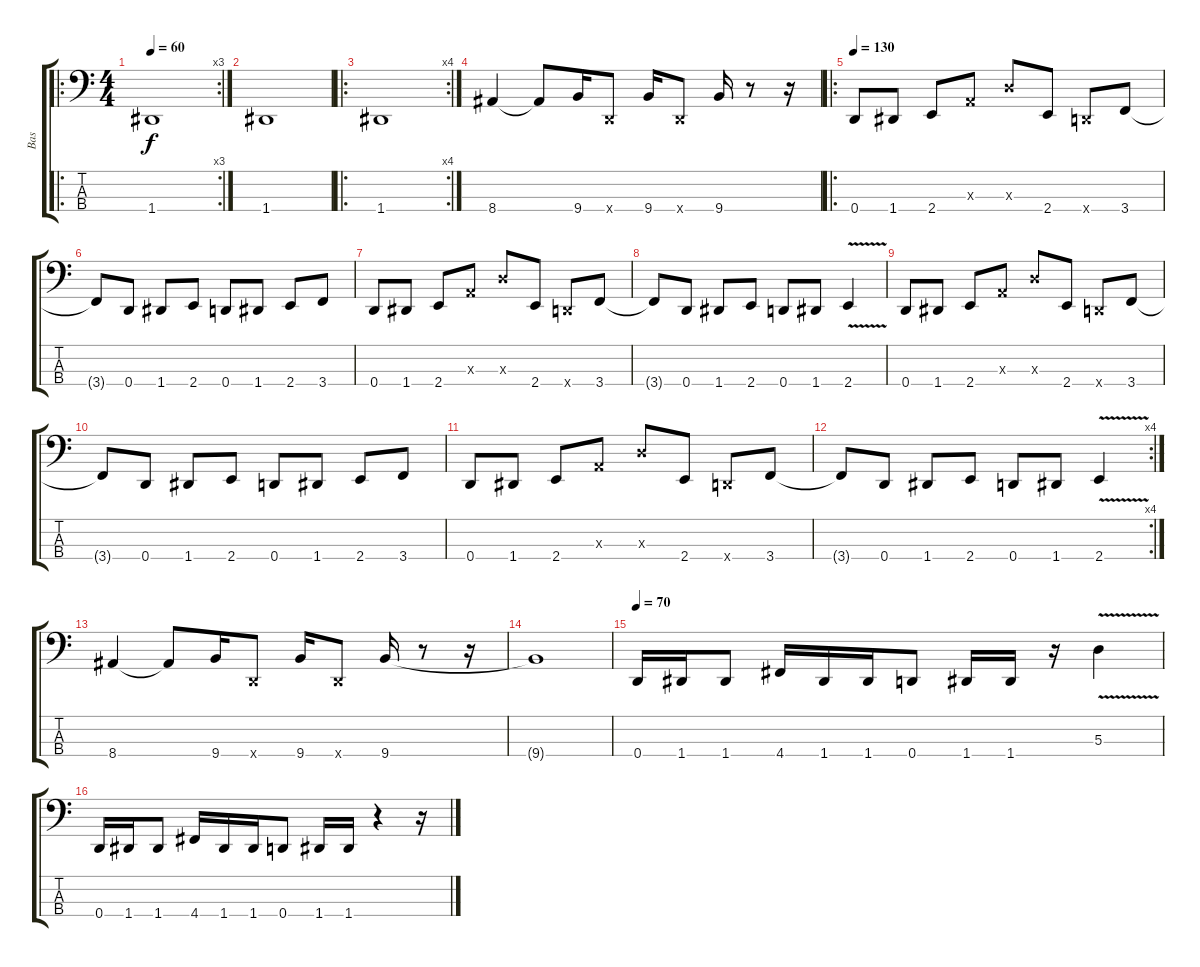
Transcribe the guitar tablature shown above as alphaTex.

\track ("Bas" "Bas") {instrument electricbassfinger}
\staff {score tabs}
\tuning (G2 D2 A1 D1) {hide}
\ro
\rc 3
\ts (4 4)
\tempo 60
\clef f4
\ks c
1.4.1{dy f instrument electricbassfinger} |
1.4.1 |
\ro
\rc 4
1.4.1 |
8.4.4 8.4{t}.8 9.4.16 0.4{x}.8 9.4.16 0.4{x}.8 9.4.16 r.8 r.16 |
\ro
\tempo 130
0.4.8 1.4.8 2.4.8 0.3{x}.8 5.3{x}.8 2.4.8 0.4{x}.8 3.4.8 |
3.4{t}.8 0.4.8 1.4.8 2.4.8 0.4.8 1.4.8 2.4.8 3.4.8 |
0.4.8 1.4.8 2.4.8 0.3{x}.8 5.3{x}.8 2.4.8 0.4{x}.8 3.4.8 |
3.4{t}.8 0.4.8 1.4.8 2.4.8 0.4.8 1.4.8 2.4{v}.4 |
0.4.8 1.4.8 2.4.8 0.3{x}.8 5.3{x}.8 2.4.8 0.4{x}.8 3.4.8 |
3.4{t}.8 0.4.8 1.4.8 2.4.8 0.4.8 1.4.8 2.4.8 3.4.8 |
0.4.8 1.4.8 2.4.8 0.3{x}.8 5.3{x}.8 2.4.8 0.4{x}.8 3.4.8 |
\rc 4
3.4{t}.8 0.4.8 1.4.8 2.4.8 0.4.8 1.4.8 2.4{v}.4 |
8.4.4 8.4{t}.8 9.4.16 0.4{x}.8 9.4.16 0.4{x}.8 9.4.16 r.8 r.16 |
9.4{t}.1 |
\tempo 70
0.4.16 1.4.16 1.4.8 4.4.16 1.4.16 1.4.16 0.4.8 1.4.16 1.4.16 r.16 5.3{v}.4 |
0.4.16 1.4.16 1.4.8 4.4.16 1.4.16 1.4.16 0.4.8 1.4.16 1.4.16 r.4 r.16
